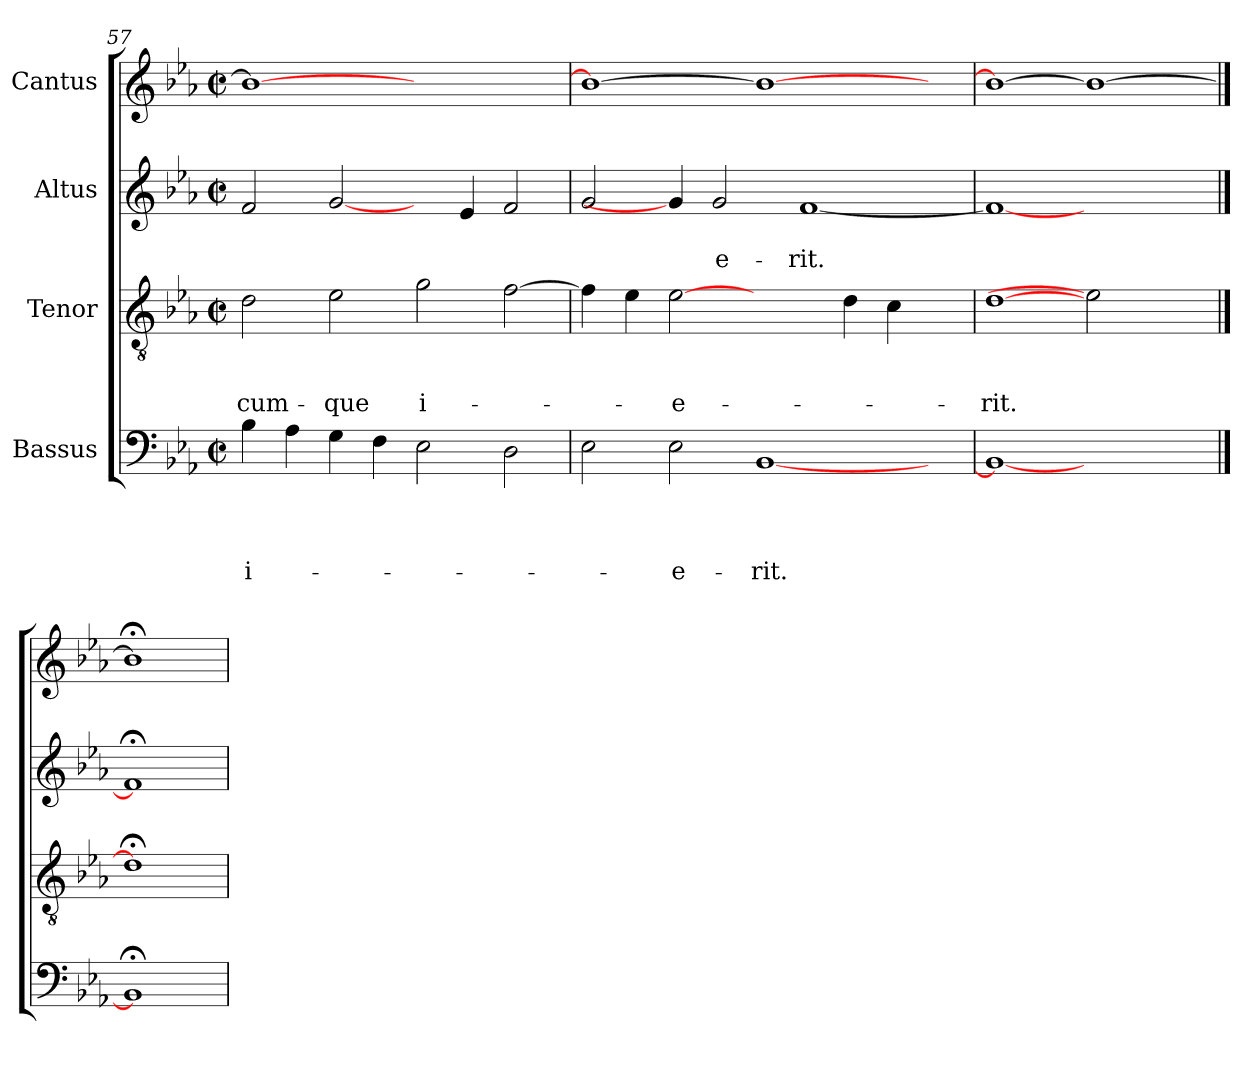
**kern	**text	**text	**text	**text	**kern	**text	**text	**text	**kern	**text	**text	**kern	**text
*part4	*part4	*part4	*part4	*part4	*part3	*part3	*part3	*part3	*part2	*part2	*part2	*part1	*part1
*staff4	*staff4	*staff4	*staff4	*staff4	*staff3	*staff3	*staff3	*staff3	*staff2	*staff2	*staff2	*staff1	*staff1
*I"Bassus	*	*	*	*	*I"Tenor	*	*	*	*I"Altus	*	*	*I"Cantus	*
*clefF4	*	*	*	*	*clefGv2	*	*	*	*clefG2	*	*	*clefG2	*
*k[b-e-a-]	*	*	*	*	*k[b-e-a-]	*	*	*	*k[b-e-a-]	*	*	*k[b-e-a-]	*
*E-:	*	*	*	*	*E-:	*	*	*	*E-:	*	*	*E-:	*
*M2/2	*	*	*	*	*M2/2	*	*	*	*M2/2	*	*	*M2/2	*
*met(c|)	*	*	*	*	*met(c|)	*	*	*	*met(c|)	*	*	*met(c|)	*
=57	=57	=57	=57	=57	=57	=57	=57	=57	=57	=57	=57	=57	=57
!	!	!	!	!LO:LY:b	!	!	!	!LO:LY:b	!	!	!	!	!
4B-\	.	.	.	i-	2d\	.	.	-cum-	2f/	.	.	1b-_	.
4A-\	.	.	.	.	.	.	.	.	.	.	.	.	.
!	!	!	!	!	!	!	!	!LO:LY:b	!	!	!	!	!
4G\	.	.	.	.	2e-\	.	.	-que	[2g/	.	.	.	.
4F\	.	.	.	.	.	.	.	.	.	.	.	.	.
!	!	!	!	!	!	!	!	!LO:LY:b	!	!	!	!	!
2E-\	.	.	.	.	2g\	.	.	i-	4ryy	.	.	1ryy	.
.	.	.	.	.	.	.	.	.	4e-/	.	.	.	.
2D\	.	.	.	.	[>2f\	.	.	.	2f/	.	.	.	.
=58	=58	=58	=58	=58	=58	=58	=58	=58	=58	=58	=58	=58	=58
2E-\	.	.	.	.	4f\]	.	.	.	2g/	.	.	1b-_	.
.	.	.	.	.	4e-\	.	.	.	.	.	.	.	.
!	!	!	!	!LO:LY:b	!	!	!	!LO:LY:b:rj	!	!	!	!	!
2E-\	.	.	.	-e-	[2e-	.	.	-e-	4g/]	.	.	.	.
!	!	!	!	!	!	!	!	!	!	!	!LO:LY:b	!	!
.	.	.	.	.	.	.	.	.	2g/	.	-e-	.	.
!	!	!	!	!LO:LY:b	!	!	!	!	!	!	!	!	!
[<1BB-	.	.	.	-rit.	2ryy	.	.	.	.	.	.	1b-_	.
!	!	!	!	!	!	!	!	!	!	!	!LO:LY:b	!	!
.	.	.	.	.	.	.	.	.	[<1f	.	-rit.	.	.
.	.	.	.	.	4d\	.	.	.	.	.	.	.	.
.	.	.	.	.	4c\	.	.	.	.	.	.	.	.
4ryy	.	.	.	.	4ryy	.	.	.	.	.	.	4ryy	.
=59	=59	=59	=59	=59	=59	=59	=59	=59	=59	=59	=59	=59	=59
!	!	!	!	!	!	!	!	!LO:LY:b	!	!	!	!	!
1BB-_	.	.	.	.	[1d	.	.	-rit.	1f_	.	.	1b-_	.
1ryy	.	.	.	.	2e-]	.	.	.	1ryy	.	.	1b-_	.
.	.	.	.	.	2ryy	.	.	.	.	.	.	.	.
==60	==60	==60	==60	==60	==60	==60	==60	==60	==60	==60	==60	==60	==60
1BB-;]	.	.	.	.	1d;<]	.	.	.	1f;]	.	.	1b-;<]	.
=	=	=	=	=	=	=	=	=	=	=	=	=	=
*-	*-	*-	*-	*-	*-	*-	*-	*-	*-	*-	*-	*-	*-
